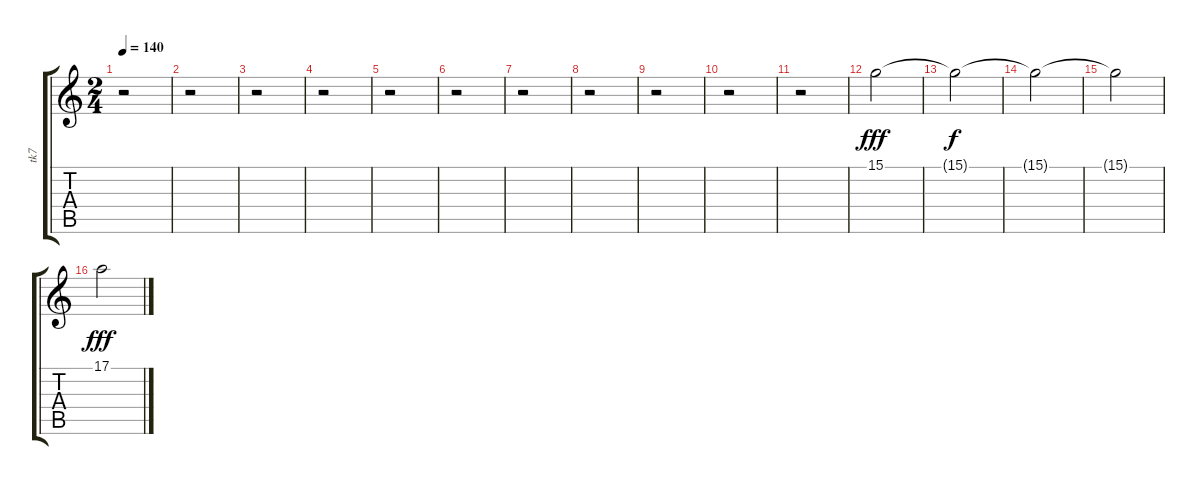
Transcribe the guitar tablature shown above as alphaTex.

\track ("tk7" "tk7") {instrument stringensemble1}
\staff {score tabs}
\tuning (E4 B3 G3 D3 A2 E2) {hide}
\ts (2 4)
\tempo 140
\clef g2
\ks c
r.2{dy f} |
r.2 |
r.2 |
r.2 |
r.2 |
r.2 |
r.2 |
r.2 |
r.2 |
r.2 |
r.2 |
15.1.2{dy fff} |
15.1{t}.2{dy f} |
15.1{t}.2 |
15.1{t}.2 |
17.1.2{dy fff}
